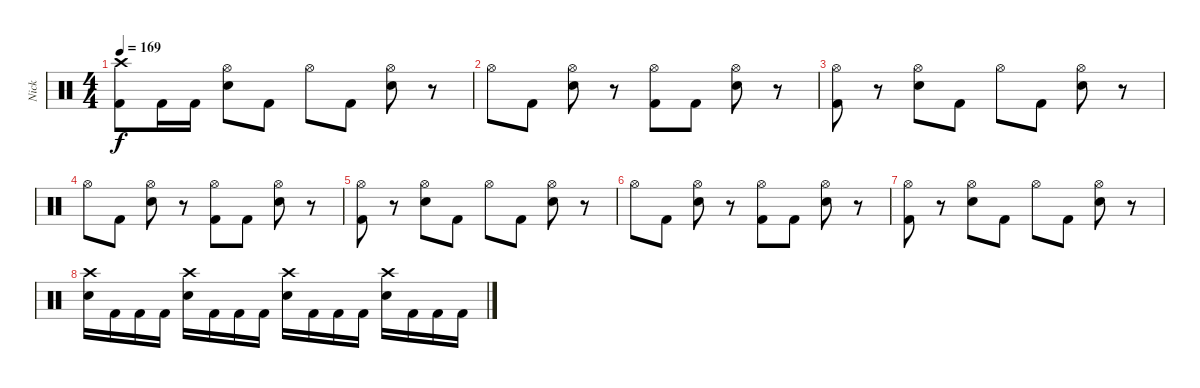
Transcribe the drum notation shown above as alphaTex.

\track ("Nick" "Nick") {instrument percussion}
\staff {score}
\articulation defaults
\ts (4 4)
\tempo 169
\clef neutral
\ks c
("Crash high (hit)" "Kick (hit) 2").8{dy f} "Kick (hit) 2".16 "Kick (hit) 2".16 ("Hi-Hat (open)" "Snare (hit) 2").8 "Kick (hit) 2".8 "Hi-Hat (open)".8 "Kick (hit) 2".8 ("Hi-Hat (open)" "Snare (hit) 2").8 r.8 |
"Hi-Hat (open)".8 "Kick (hit) 2".8 ("Hi-Hat (open)" "Snare (hit) 2").8 r.8 ("Hi-Hat (open)" "Kick (hit) 2").8 "Kick (hit) 2".8 ("Hi-Hat (open)" "Snare (hit) 2").8 r.8 |
("Hi-Hat (open)" "Kick (hit) 2").8 r.8 ("Hi-Hat (open)" "Snare (hit) 2").8 "Kick (hit) 2".8 "Hi-Hat (open)".8 "Kick (hit) 2".8 ("Hi-Hat (open)" "Snare (hit) 2").8 r.8 |
"Hi-Hat (open)".8 "Kick (hit) 2".8 ("Hi-Hat (open)" "Snare (hit) 2").8 r.8 ("Hi-Hat (open)" "Kick (hit) 2").8 "Kick (hit) 2".8 ("Hi-Hat (open)" "Snare (hit) 2").8 r.8 |
("Hi-Hat (open)" "Kick (hit) 2").8 r.8 ("Hi-Hat (open)" "Snare (hit) 2").8 "Kick (hit) 2".8 "Hi-Hat (open)".8 "Kick (hit) 2".8 ("Hi-Hat (open)" "Snare (hit) 2").8 r.8 |
"Hi-Hat (open)".8 "Kick (hit) 2".8 ("Hi-Hat (open)" "Snare (hit) 2").8 r.8 ("Hi-Hat (open)" "Kick (hit) 2").8 "Kick (hit) 2".8 ("Hi-Hat (open)" "Snare (hit) 2").8 r.8 |
("Hi-Hat (open)" "Kick (hit) 2").8 r.8 ("Hi-Hat (open)" "Snare (hit) 2").8 "Kick (hit) 2".8 "Hi-Hat (open)".8 "Kick (hit) 2".8 ("Hi-Hat (open)" "Snare (hit) 2").8 r.8 |
("Crash high (hit)" "Snare (hit) 2").16 "Kick (hit) 2".16 "Kick (hit) 2".16 "Kick (hit) 2".16 ("Crash high (hit)" "Snare (hit) 2").16 "Kick (hit) 2".16 "Kick (hit) 2".16 "Kick (hit) 2".16 ("Crash high (hit)" "Snare (hit) 2").16 "Kick (hit) 2".16 "Kick (hit) 2".16 "Kick (hit) 2".16 ("Crash high (hit)" "Snare (hit) 2").16 "Kick (hit) 2".16 "Kick (hit) 2".16 "Kick (hit) 2".16
